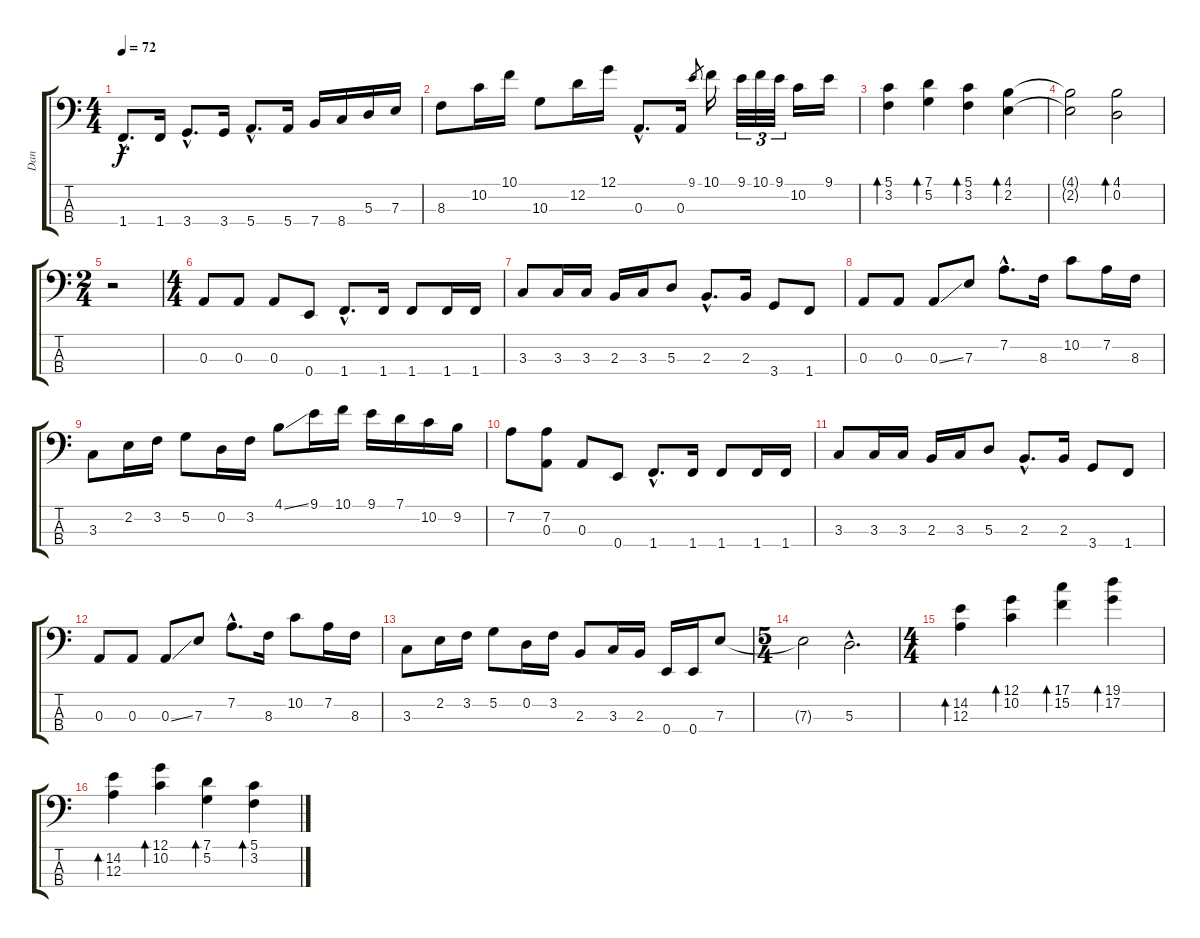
\track ("Dan" "Dan") {instrument electricbasspick}
\staff {score tabs}
\tuning (G2 D2 A1 E1) {hide}
\ts (4 4)
\tempo 72
\clef f4
\ks c
1.4{hac}.8{d dy f} 1.4.16 3.4{hac}.8{d} 3.4.16 5.4{hac}.8{d} 5.4.16 7.4.16 8.4.16 5.3.16 7.3.16 |
8.3.8{instrument electricbassfinger} 10.2.16 10.1.16 10.3.8 12.2.16 12.1.16 0.3{hac}.8{d} 0.3.16 9.1.8{gr} 10.1.16 9.1.32{tu (3 2)} 10.1.32{tu (3 2)} 9.1.32{tu (3 2)} 10.2.16 9.1.16 |
(5.1 3.2).4{bd 60} (7.1 5.2).4{bd 60} (5.1 3.2).4{bd 60} (4.1 2.2).4{bd 60} |
(4.1{t} 2.2{t}).2 (4.1 0.2).2{bd 60} |
\ts (2 4)
r.2 |
\ts (4 4)
0.3.8{instrument electricbassfinger} 0.3.8 0.3.8 0.4.8 1.4{hac}.8{d} 1.4.16 1.4.8 1.4.16 1.4.16 |
3.3.8 3.3.16 3.3.16 2.3.16 3.3.16 5.3.8 2.3{hac}.8{d} 2.3.16 3.4.8 1.4.8 |
0.3.8{instrument electricbassfinger} 0.3.8 0.3{ss}.8 7.3.8 7.2{hac}.8{d} 8.3.16 10.2.8 7.2.16 8.3.16 |
3.3.8 2.2.16 3.2.16 5.2.8 0.2.16 3.2.16 4.1{ss}.8 9.1.16 10.1.16 9.1.16 7.1.16 10.2.16 9.2.16 |
7.2.8{instrument electricbassfinger} (7.2 0.3).8 0.3.8 0.4.8 1.4{hac}.8{d} 1.4.16 1.4.8 1.4.16 1.4.16 |
3.3.8 3.3.16 3.3.16 2.3.16 3.3.16 5.3.8 2.3{hac}.8{d} 2.3.16 3.4.8 1.4.8 |
0.3.8{instrument electricbassfinger} 0.3.8 0.3{ss}.8 7.3.8 7.2{hac}.8{d} 8.3.16 10.2.8 7.2.16 8.3.16 |
3.3.8 2.2.16 3.2.16 5.2.8 0.2.16 3.2.16 2.3.8 3.3.16 2.3.16 0.4.16 0.4.16 7.3.8 |
\ts (5 4)
7.3{t}.2 5.3{hac}.2{d} |
\ts (4 4)
(14.2 12.3).4{bd 60} (12.1 10.2).4{bd 60} (17.1 15.2).4{bd 60} (19.1 17.2).4{bd 60} |
(14.2 12.3).4{bd 60} (12.1 10.2).4{bd 60} (7.1 5.2).4{bd 60} (5.1 3.2).4{bd 60}
